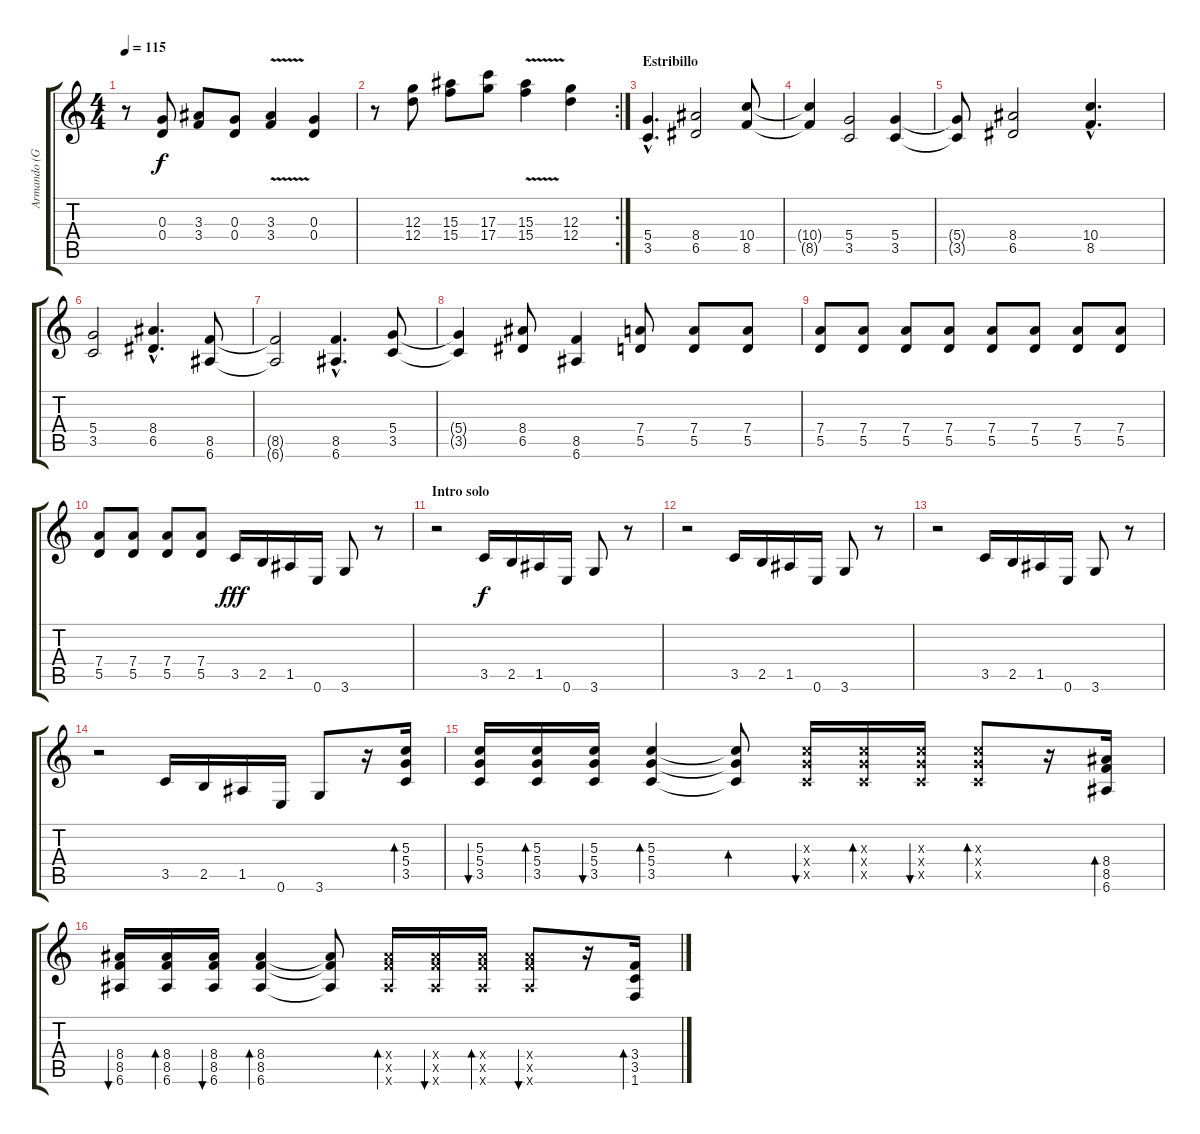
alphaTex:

\track ("Armando (Guitarra)" "Armando (G") {instrument distortionguitar}
\staff {score tabs}
\tuning (E4 B3 G3 D3 A2 E2) {hide}
\ts (4 4)
\tempo 115
\clef g2
\ks c
r.8{dy f} (0.3 0.4).8 (3.3 3.4).8 (0.3 0.4).8 (3.3{v} 3.4{v}).4 (0.3 0.4).4 |
\rc 2
r.8 (12.3 12.4).8 (15.3 15.4).8 (17.3 17.4).8 (15.3{v} 15.4{v}).4 (12.3 12.4).4 |
\section ("" "Estribillo")
(5.4{hac} 3.5{hac}).4{d} (8.4 6.5).2 (10.4 8.5).8 |
(10.4{t} 8.5{t}).4 (5.4 3.5).2 (5.4 3.5).4 |
(5.4{t} 3.5{t}).8 (8.4 6.5).2 (10.4{hac} 8.5{hac}).4{d} |
(5.4 3.5).2 (8.4{hac} 6.5{hac}).4{d} (8.5 6.6).8 |
(8.5{t} 6.6{t}).2 (8.5{hac} 6.6{hac}).4{d} (5.4 3.5).8 |
(5.4{t} 3.5{t}).4 (8.4 6.5).8 (8.5 6.6).4 (7.4 5.5).8 (7.4 5.5).8 (7.4 5.5).8 |
(7.4 5.5).8 (7.4 5.5).8 (7.4 5.5).8 (7.4 5.5).8 (7.4 5.5).8 (7.4 5.5).8 (7.4 5.5).8 (7.4 5.5).8 |
(7.4 5.5).8 (7.4 5.5).8 (7.4 5.5).8 (7.4 5.5).8 3.5.16{dy fff} 2.5.16 1.5.16 0.6.16 3.6.8 r.8 |
\section ("" "Intro solo")
r.2 3.5.16{dy f} 2.5.16 1.5.16 0.6.16 3.6.8 r.8 |
r.2 3.5.16 2.5.16 1.5.16 0.6.16 3.6.8 r.8 |
r.2 3.5.16 2.5.16 1.5.16 0.6.16 3.6.8 r.8 |
r.2 3.5.16 2.5.16 1.5.16 0.6.16 3.6.8 r.16 (5.3 5.4 3.5).16{bd 60} |
(5.3 5.4 3.5).16{bu 60} (5.3 5.4 3.5).16{bd 60} (5.3 5.4 3.5).16{bu 60} (5.3 5.4 3.5).4{bd 60} (5.3{t} 5.4{t} 3.5{t}).8{bd 60} (5.3{x} 5.4{x} 3.5{x}).16{bu 60} (5.3{x} 5.4{x} 3.5{x}).16{bd 60} (5.3{x} 5.4{x} 3.5{x}).16{bu 60} (5.3{x} 5.4{x} 3.5{x}).8{bd 60} r.16 (8.4 8.5 6.6).16{bd 60} |
(8.4 8.5 6.6).16{bu 60} (8.4 8.5 6.6).16{bd 60} (8.4 8.5 6.6).16{bu 60} (8.4 8.5 6.6).4{bd 60} (8.4{t} 8.5{t} 6.6{t}).8 (8.4{x} 8.5{x} 6.6{x}).16{bd 60} (8.4{x} 8.5{x} 6.6{x}).16{bu 60} (8.4{x} 8.5{x} 6.6{x}).16{bd 60} (8.4{x} 8.5{x} 6.6{x}).8{bu 60} r.16 (3.4 3.5 1.6).16{bd 60}
